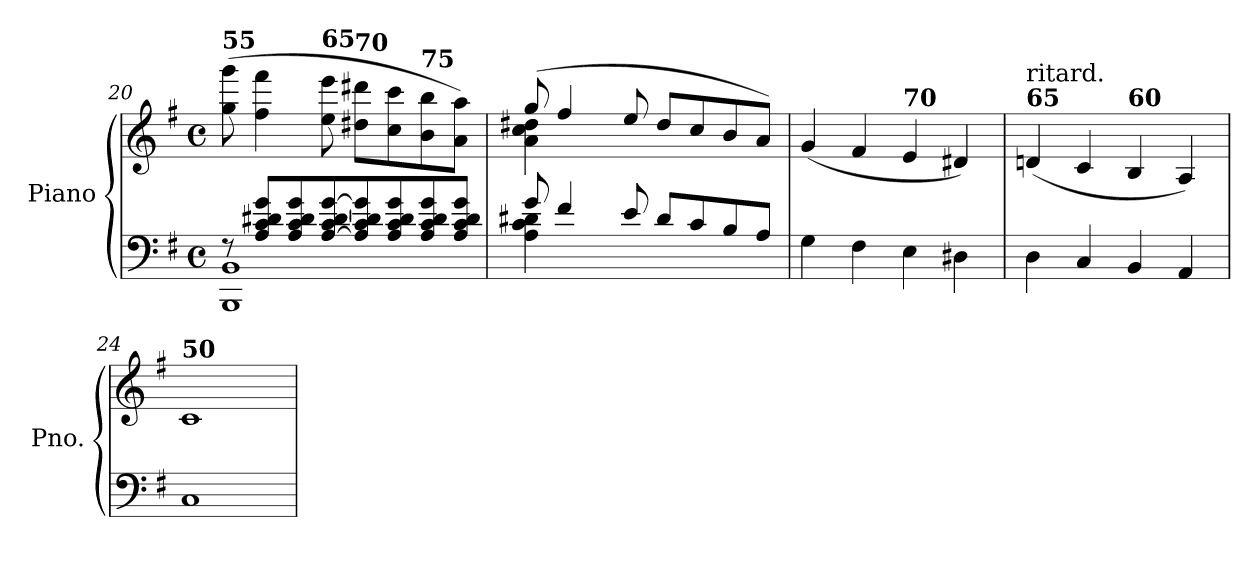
**kern	**kern
*part1	*part1
*staff2	*staff1
*I"Piano	*
*I'Pno.	*
!!LO:LB:g=z
*clefF4	*clefG2
*k[f#]	*k[f#]
*M4/4	*M4/4
*met(c)	*met(c)
=20	=20
*^	*
!	!	!LO:TX:a:B:t=55
8rF	1BBB 1BB	(8gg\ 8ggg\
8A/ 8c/ 8d#X/ 8g/L	.	4ff#\ 4fff#\
8A/ 8c/ 8d#/ 8g/	.	.
!	!	!LO:TX:a:B:t=65
[8A/ [8c/ [8d#/ [8g/	.	8ee\ 8eee\
!	!	!LO:TX:a:B:t=70
8A/] 8c/] 8d#/] 8g/]	.	8dd#X\ 8ddd#X\L
8A/ 8c/ 8d#/ 8g/	.	8cc\ 8ccc\
!	!	!LO:TX:a:B:t=75
8A/ 8c/ 8d#/ 8g/	.	8b\ 8bb\
8A/ 8c/ 8d#/ 8g/J	.	8a\ 8aa\J)
=21	=21	=21
*	*	*^
8g/	4A\ 4c\ 4d#X\	(8gg/	4a\ 4cc\ 4dd#X\
4f#/	.	4ff#/	.
.	4ryy	.	4ryy
8e/	.	8ee/	.
8d#/L	2ryy	8dd#/L	2ryy
8c/	.	8cc/	.
8B/	.	8b/	.
8A/J	.	8a/J)	.
*v	*v	*	*
*	*v	*v
=22	=22
4G\	(4g/
4F#\	4f#/
!	!LO:TX:a:B:t=70
4E\	4e/
4D#X\	4d#X/)
=23	=23
!	!LO:TX:a:B:t=65
!	!LO:TX:a:t=ritard.
4D\	(4dn/
4C/	4c/
!	!LO:TX:a:B:t=60
4BB/	4B/
4AA/	4A/)
=24	=24
!	!LO:TX:a:B:t=50
1C	1c
=	=
*-	*-
